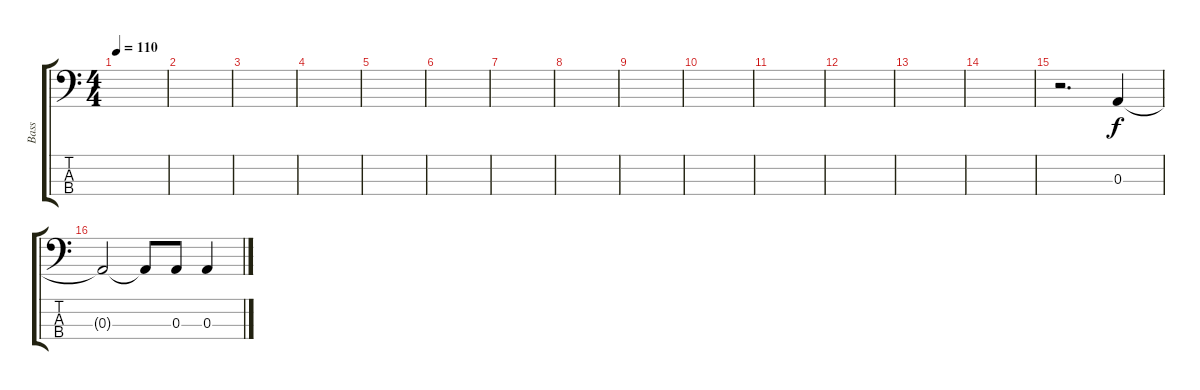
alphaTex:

\track ("Bass" "Bass") {instrument electricguitarjazz}
\staff {score tabs}
\tuning (G2 D2 A1 E1) {hide}
\ts (4 4)
\tempo 110
\clef f4
\ks c
|
|
|
|
|
|
|
|
|
|
|
|
|
|
r.2{d} 0.3.4 |
0.3{t}.2 0.3{t}.8 0.3.8 0.3.4
